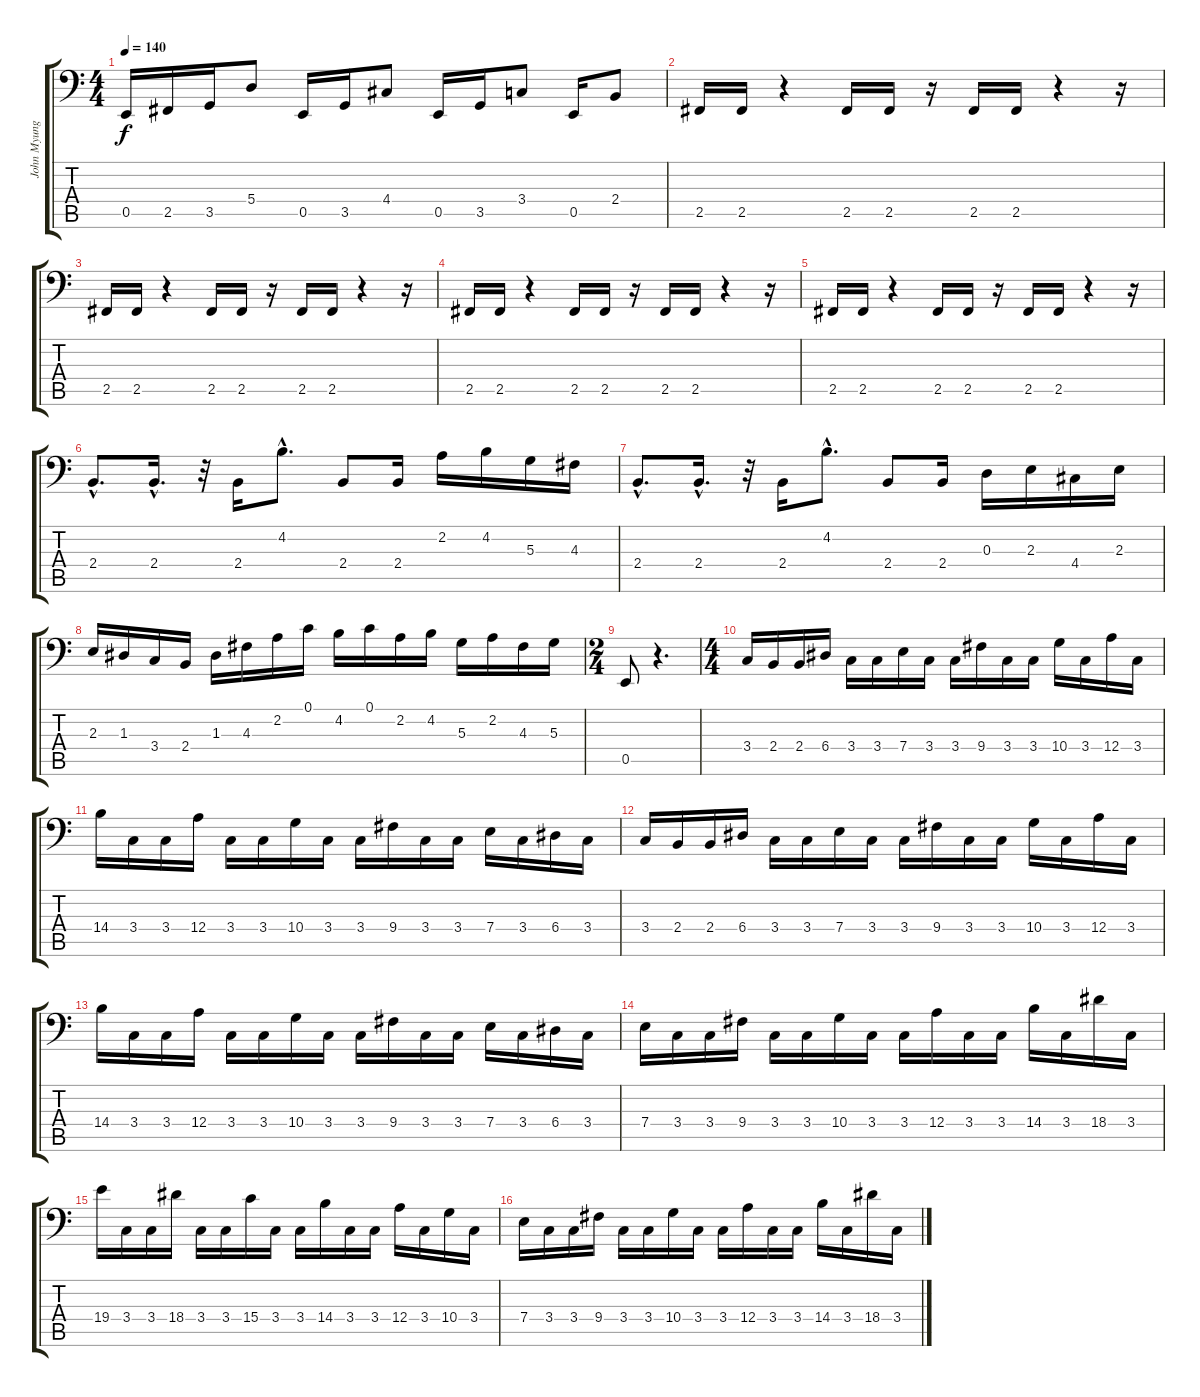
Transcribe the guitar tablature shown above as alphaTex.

\track ("John Myung - 6 Strings Bass" "John Myung") {instrument electricbassfinger}
\staff {score tabs}
\tuning (C3 G2 D2 A1 E1 B0) {hide}
\ts (4 4)
\tempo 140
\clef f4
\ks c
0.5.16{dy f} 2.5.16 3.5.16 5.4.8 0.5.16 3.5.16 4.4.8 0.5.16 3.5.16 3.4.8 0.5.16 2.4.8 |
2.5.16 2.5.16 r.4 2.5.16 2.5.16 r.16 2.5.16 2.5.16 r.4 r.16 |
2.5.16 2.5.16 r.4 2.5.16 2.5.16 r.16 2.5.16 2.5.16 r.4 r.16 |
2.5.16 2.5.16 r.4 2.5.16 2.5.16 r.16 2.5.16 2.5.16 r.4 r.16 |
2.5.16 2.5.16 r.4 2.5.16 2.5.16 r.16 2.5.16 2.5.16 r.4 r.16 |
2.4{hac}.8{d} 2.4{hac}.16{d} r.32 2.4.16 4.2{hac}.8{d} 2.4.8 2.4.16 2.2.16 4.2.16 5.3.16 4.3.16 |
2.4{hac}.8{d} 2.4{hac}.16{d} r.32 2.4.16 4.2{hac}.8{d} 2.4.8 2.4.16 0.3.16 2.3.16 4.4.16 2.3.16 |
2.3.16 1.3.16 3.4.16 2.4.16 1.3.16 4.3.16 2.2.16 0.1.16 4.2.16 0.1.16 2.2.16 4.2.16 5.3.16 2.2.16 4.3.16 5.3.16 |
\ts (2 4)
0.5.8 r.4{d} |
\ts (4 4)
3.4.16 2.4.16 2.4.16 6.4.16 3.4.16 3.4.16 7.4.16 3.4.16 3.4.16 9.4.16 3.4.16 3.4.16 10.4.16 3.4.16 12.4.16 3.4.16 |
14.4.16 3.4.16 3.4.16 12.4.16 3.4.16 3.4.16 10.4.16 3.4.16 3.4.16 9.4.16 3.4.16 3.4.16 7.4.16 3.4.16 6.4.16 3.4.16 |
3.4.16 2.4.16 2.4.16 6.4.16 3.4.16 3.4.16 7.4.16 3.4.16 3.4.16 9.4.16 3.4.16 3.4.16 10.4.16 3.4.16 12.4.16 3.4.16 |
14.4.16 3.4.16 3.4.16 12.4.16 3.4.16 3.4.16 10.4.16 3.4.16 3.4.16 9.4.16 3.4.16 3.4.16 7.4.16 3.4.16 6.4.16 3.4.16 |
7.4.16 3.4.16 3.4.16 9.4.16 3.4.16 3.4.16 10.4.16 3.4.16 3.4.16 12.4.16 3.4.16 3.4.16 14.4.16 3.4.16 18.4.16 3.4.16 |
19.4.16 3.4.16 3.4.16 18.4.16 3.4.16 3.4.16 15.4.16 3.4.16 3.4.16 14.4.16 3.4.16 3.4.16 12.4.16 3.4.16 10.4.16 3.4.16 |
7.4.16 3.4.16 3.4.16 9.4.16 3.4.16 3.4.16 10.4.16 3.4.16 3.4.16 12.4.16 3.4.16 3.4.16 14.4.16 3.4.16 18.4.16 3.4.16
